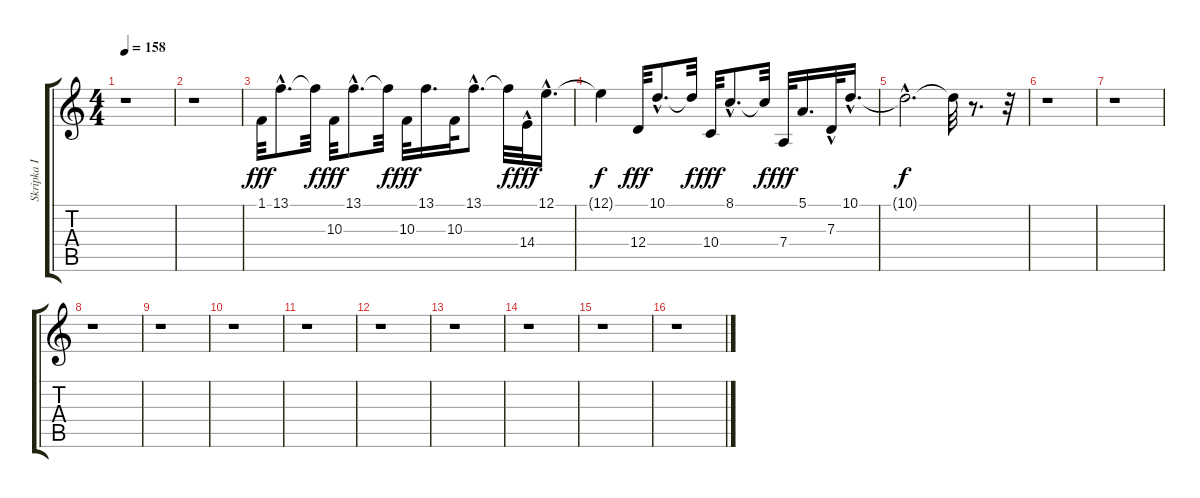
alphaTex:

\track ("Skripka I" "Skripka I") {instrument stringensemble1}
\staff {score tabs}
\tuning (E4 B3 G3 D3 A2 E2) {hide}
\ts (4 4)
\tempo 158
\clef g2
\ks c
r.1{dy f} |
r.1 |
1.1.32{dy fff} 13.1{hac}.8{d} 13.1{t}.32{dy f} 10.3.32{dy fff} 13.1{hac}.8{d} 13.1{t}.32{dy f} 10.3.32{dy fff} 13.1.16{d} 10.3.32 13.1{hac}.8{d} 13.1{t}.32{dy f} 14.4{hac}.32{dy fff} 12.1{hac}.16{d} |
12.1{t}.4{dy f} 12.4.32{dy fff} 10.1{hac}.8{d} 10.1{t}.32{dy f} 10.4.32{dy fff} 8.1{hac}.8{d} 8.1{t}.32{dy f} 7.4.32{dy fff} 5.1.16{d} 7.3{hac}.32 10.1{hac}.16{d} |
10.1{hac t}.2{d dy f} 10.1{t}.32 r.8{d} r.32 |
r.1 |
r.1 |
r.1 |
r.1 |
r.1 |
r.1 |
r.1 |
r.1 |
r.1 |
r.1 |
r.1
